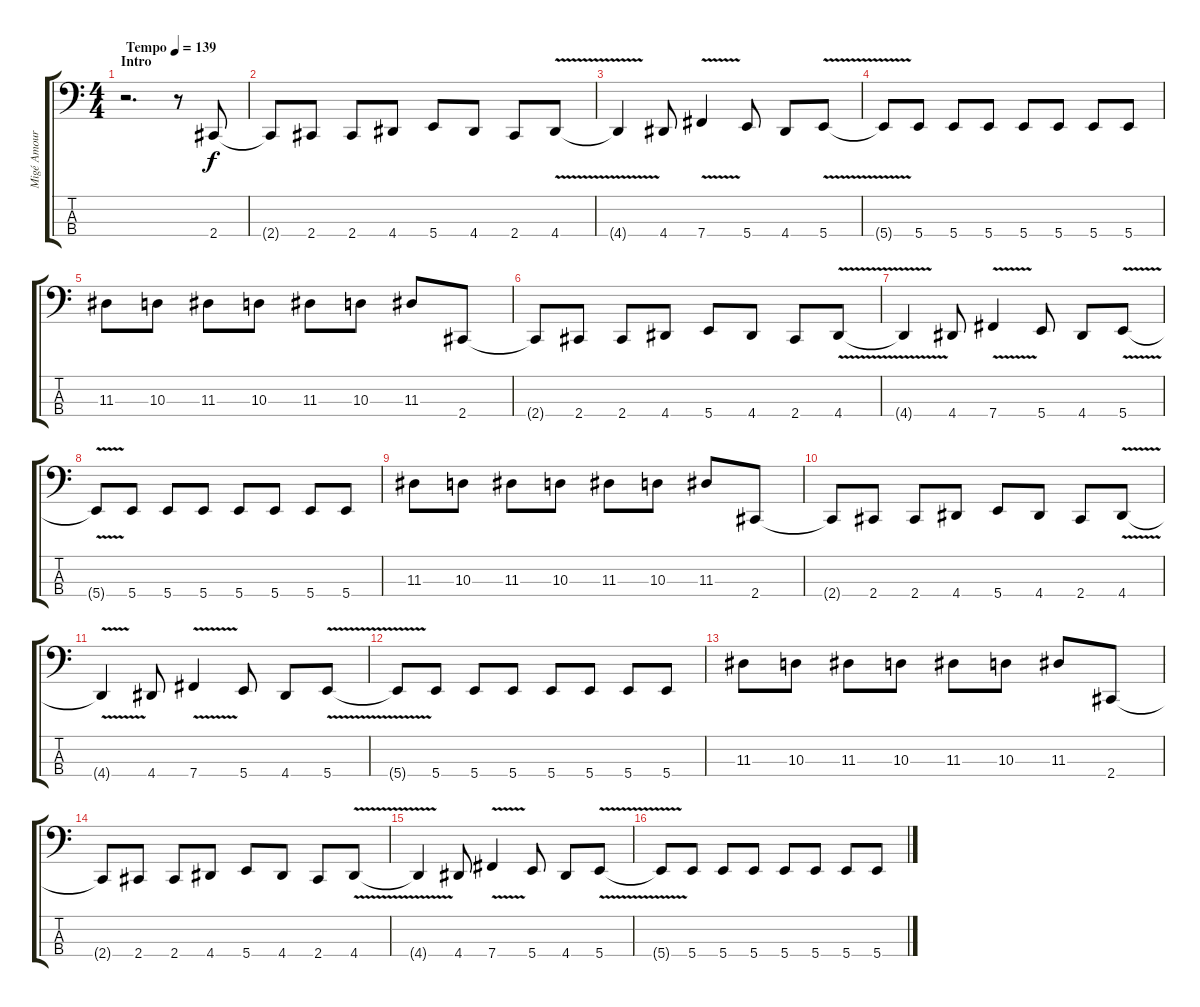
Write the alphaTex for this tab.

\track ("Migé Amour (Bass)" "Migé Amour") {instrument electricbassfinger}
\staff {score tabs}
\tuning (D2 A1 E1 B0) {hide}
\ts (4 4)
\section ("" "Intro")
\tempo (139 "Tempo")
\clef f4
\ks c
r.2{d dy f instrument electricbassfinger} r.8 2.4.8 |
2.4{t}.8 2.4.8 2.4.8 4.4.8 5.4.8 4.4.8 2.4.8 4.4{v}.8 |
4.4{t}.4 4.4.8 7.4{v}.4 5.4.8 4.4.8 5.4{v}.8 |
5.4{t}.8 5.4.8 5.4.8 5.4.8 5.4.8 5.4.8 5.4.8 5.4.8 |
11.3.8 10.3.8 11.3.8 10.3.8 11.3.8 10.3.8 11.3.8 2.4.8 |
2.4{t}.8 2.4.8 2.4.8 4.4.8 5.4.8 4.4.8 2.4.8 4.4{v}.8 |
4.4{t}.4 4.4.8 7.4{v}.4 5.4.8 4.4.8 5.4{v}.8 |
5.4{t}.8 5.4.8 5.4.8 5.4.8 5.4.8 5.4.8 5.4.8 5.4.8 |
11.3.8 10.3.8 11.3.8 10.3.8 11.3.8 10.3.8 11.3.8 2.4.8 |
2.4{t}.8 2.4.8 2.4.8 4.4.8 5.4.8 4.4.8 2.4.8 4.4{v}.8 |
4.4{t}.4 4.4.8 7.4{v}.4 5.4.8 4.4.8 5.4{v}.8 |
5.4{t}.8 5.4.8 5.4.8 5.4.8 5.4.8 5.4.8 5.4.8 5.4.8 |
11.3.8 10.3.8 11.3.8 10.3.8 11.3.8 10.3.8 11.3.8 2.4.8 |
2.4{t}.8 2.4.8 2.4.8 4.4.8 5.4.8 4.4.8 2.4.8 4.4{v}.8 |
4.4{t}.4 4.4.8 7.4{v}.4 5.4.8 4.4.8 5.4{v}.8 |
5.4{t}.8 5.4.8 5.4.8 5.4.8 5.4.8 5.4.8 5.4.8 5.4.8
